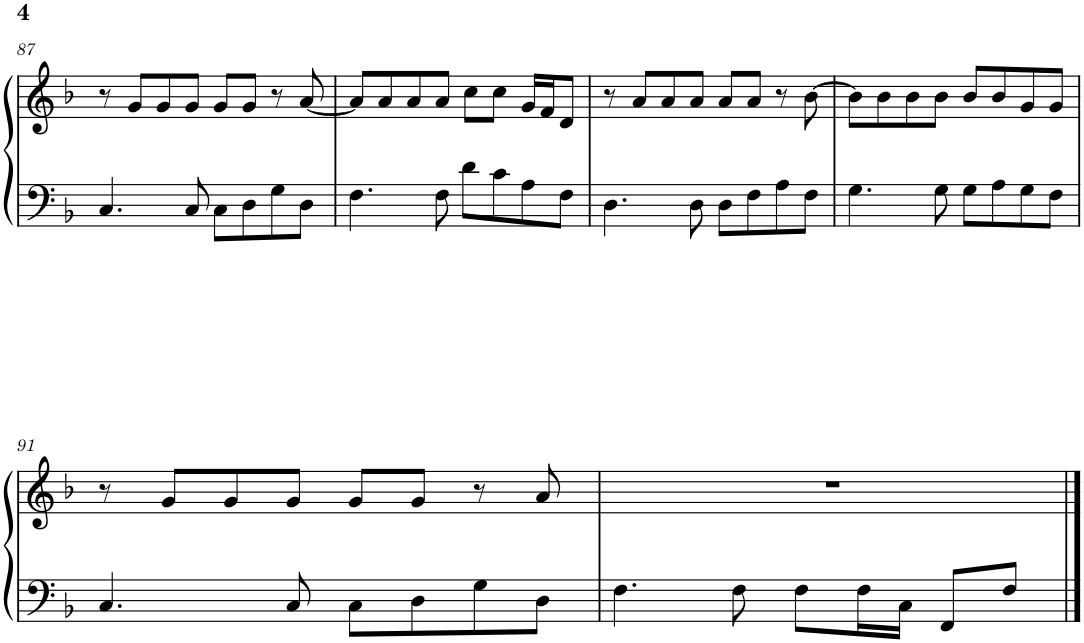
**kern	**kern
*part1	*part1
*staff2	*staff1
*I"Piano	*
*I'Pno.	*
!!LO:PB:g=z
*clefF4	*clefG2
*k[b-]	*k[b-]
*M4/4	*M4/4
=87	=87
4.C/	8r
.	8g/L
.	8g/
8C/	8g/J
8C\L	8g/L
8D\	8g/J
8G\	8r
8D\J	[8a/
=88	=88
4.F\	8a/L]
.	8a/
.	8a/
8F\	8a/J
8d\L	8cc\L
8c\	8cc\J
8A\	16g/LL
.	16f/J
8F\J	8d/J
=89	=89
4.D\	8r
.	8a/L
.	8a/
8D\	8a/J
8D\L	8a/L
8F\	8a/J
8A\	8r
8F\J	[8b-\
=90	=90
4.G\	8b-\L]
.	8b-\
.	8b-\
8G\	8b-\J
8G\L	8b-/L
8A\	8b-/
8G\	8g/
8F\J	8g/J
!!LO:LB:g=z
=91	=91
4.C/	8r
.	8g/L
.	8g/
8C/	8g/J
8C\L	8g/L
8D\	8g/J
8G\	8r
8D\J	8a/
=92	=92
4.F\	1r
8F\	.
8F\L	.
16F\L	.
16C\JJ	.
8FF/L	.
8F/J	.
==	==
*-	*-
